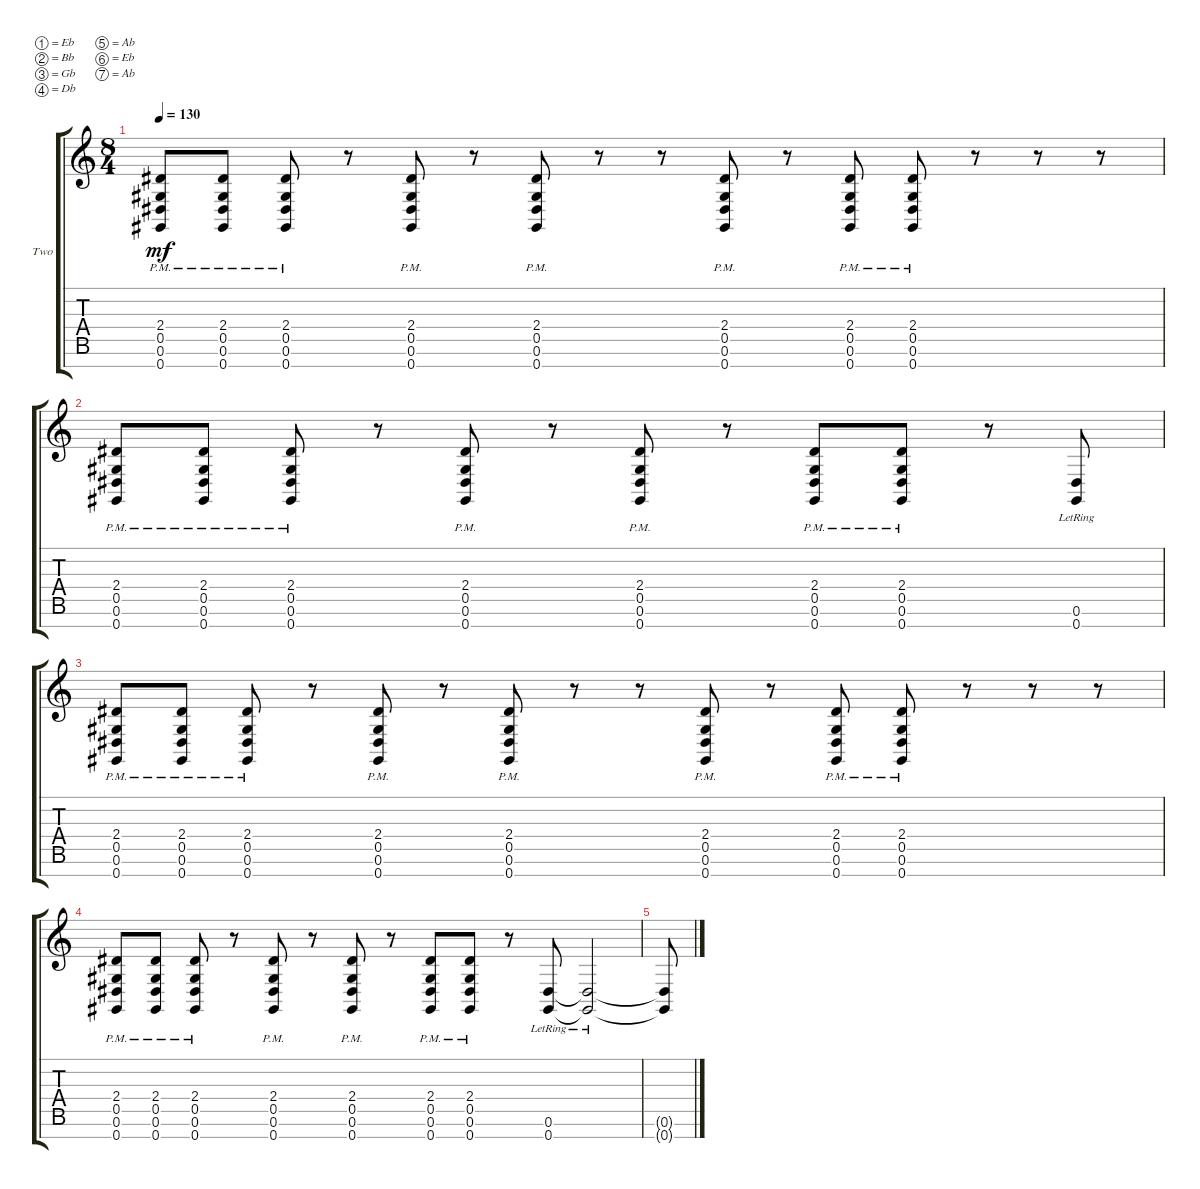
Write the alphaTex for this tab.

\defaultSystemsLayout 4
\bracketExtendMode groupsimilarinstruments
\firstSystemTrackNameOrientation horizontal
\otherSystemsTrackNameOrientation horizontal
\track ("Distortion 2" "Two") {instrument distortionguitar}
\staff {score tabs}
\tuning (Eb4 Bb3 Gb3 Db3 Ab2 Eb2 Ab1)
\ts (8 4)
\tempo 130
\clef g2
\ks c
(0.7{pm} 0.6{pm} 0.5{pm} 2.4{pm}).8{dy mf} (2.4{pm} 0.5{pm} 0.6{pm} 0.7{pm}).8 (0.7{pm} 0.6{pm} 0.5{pm} 2.4{pm}).8 r.8 (2.4{pm} 0.5{pm} 0.6{pm} 0.7{pm}).8 r.8 (0.7{pm} 0.6{pm} 0.5{pm} 2.4{pm}).8 r.8 r.8 (0.7{pm} 0.6{pm} 0.5{pm} 2.4{pm}).8 r.8 (2.4{pm} 0.5{pm} 0.6{pm} 0.7{pm}).8 (0.7{pm} 0.6{pm} 0.5{pm} 2.4{pm}).8 r.8 r.8 r.8 |
(0.7{pm} 0.6{pm} 0.5{pm} 2.4{pm}).8 (2.4{pm} 0.5{pm} 0.6{pm} 0.7{pm}).8 (2.4{pm} 0.5{pm} 0.6{pm} 0.7{pm}).8 r.8 (0.7{pm} 0.6{pm} 0.5{pm} 2.4{pm}).8 r.8 (0.7{pm} 0.6{pm} 0.5{pm} 2.4{pm}).8 r.8 (2.4{pm} 0.5{pm} 0.6{pm} 0.7{pm}).8 (0.7{pm} 0.6{pm} 0.5{pm} 2.4{pm}).8 r.8 (0.7{lr} 0.6{lr}).8 |
(0.7{pm} 0.6{pm} 0.5{pm} 2.4{pm}).8 (2.4{pm} 0.5{pm} 0.6{pm} 0.7{pm}).8 (0.7{pm} 0.6{pm} 0.5{pm} 2.4{pm}).8 r.8 (2.4{pm} 0.5{pm} 0.6{pm} 0.7{pm}).8 r.8 (0.7{pm} 0.6{pm} 0.5{pm} 2.4{pm}).8 r.8 r.8 (0.7{pm} 0.6{pm} 0.5{pm} 2.4{pm}).8 r.8 (2.4{pm} 0.5{pm} 0.6{pm} 0.7{pm}).8 (0.7{pm} 0.6{pm} 0.5{pm} 2.4{pm}).8 r.8 r.8 r.8 |
(0.7{pm} 0.6{pm} 0.5{pm} 2.4{pm}).8 (2.4{pm} 0.5{pm} 0.6{pm} 0.7{pm}).8 (2.4{pm} 0.5{pm} 0.6{pm} 0.7{pm}).8 r.8 (0.7{pm} 0.6{pm} 0.5{pm} 2.4{pm}).8 r.8 (0.7{pm} 0.6{pm} 0.5{pm} 2.4{pm}).8 r.8 (2.4{pm} 0.5{pm} 0.6{pm} 0.7{pm}).8 (0.7{pm} 0.6{pm} 0.5{pm} 2.4{pm}).8 r.8 (0.7{lr} 0.6{lr}).8 (0.6{lr t} 0.7{lr t}).2 |
(0.7{t} 0.6{t}).8
